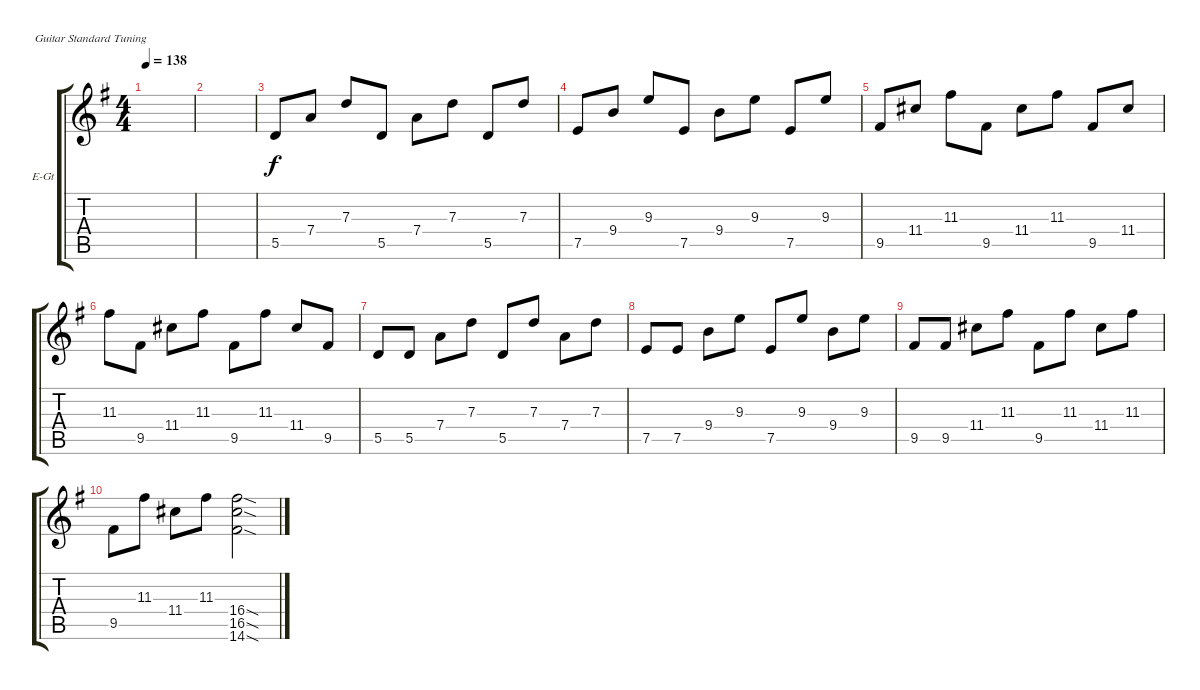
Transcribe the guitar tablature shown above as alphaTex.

\bracketExtendMode groupsimilarinstruments
\firstSystemTrackNameOrientation horizontal
\otherSystemsTrackNameOrientation horizontal
\track ("Electric Guitar" "E-Gt") {instrument distortionguitar}
\staff {score tabs}
\tuning (E4 B3 G3 D3 A2 E2)
\ts (4 4)
\tempo 138
\clef g2
\ks g
|
|
5.5.8 7.4.8 7.3.8 5.5.8 7.4.8 7.3.8 5.5.8 7.3.8 |
7.5.8 9.4.8 9.3.8 7.5.8 9.4.8 9.3.8 7.5.8 9.3.8 |
9.5.8 11.4.8 11.3.8 9.5.8 11.4.8 11.3.8 9.5.8 11.4.8 |
11.3.8 9.5.8 11.4.8 11.3.8 9.5.8 11.3.8 11.4.8 9.5.8 |
5.5.8 5.5.8 7.4.8 7.3.8 5.5.8 7.3.8 7.4.8 7.3.8 |
7.5.8 7.5.8 9.4.8 9.3.8 7.5.8 9.3.8 9.4.8 9.3.8 |
9.5.8 9.5.8 11.4.8 11.3.8 9.5.8 11.3.8 11.4.8 11.3.8 |
9.5.8 11.3.8 11.4.8 11.3.8 (16.4{sod} 16.5{sod} 14.6{sod}).2
